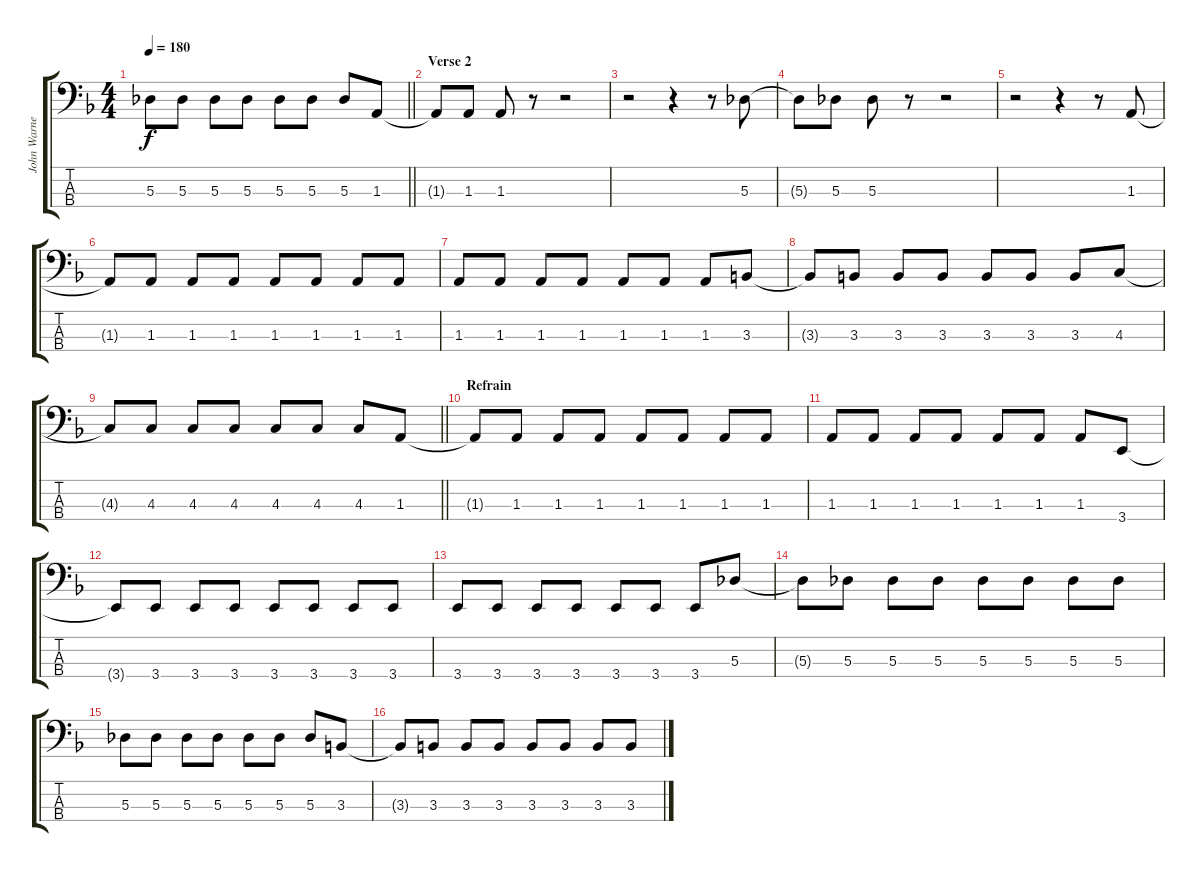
\track ("John Warne (Bass)" "John Warne") {instrument electricbasspick}
\staff {score tabs}
\tuning (Gb2 Db2 Ab1 Db1) {hide}
\ts (4 4)
\tempo 180
\clef f4
\barLineRight lightlight
\ks dminor
5.3.8{dy f} 5.3.8 5.3.8 5.3.8 5.3.8 5.3.8 5.3.8 1.3.8 |
\section ("" "Verse 2")
1.3{t}.8 1.3.8 1.3.8 r.8 r.2 |
r.2 r.4 r.8 5.3.8 |
5.3{t}.8 5.3.8 5.3.8 r.8 r.2 |
r.2 r.4 r.8 1.3.8 |
1.3{t}.8 1.3.8 1.3.8 1.3.8 1.3.8 1.3.8 1.3.8 1.3.8 |
1.3.8 1.3.8 1.3.8 1.3.8 1.3.8 1.3.8 1.3.8 3.3.8 |
3.3{t}.8 3.3.8 3.3.8 3.3.8 3.3.8 3.3.8 3.3.8 4.3.8 |
\barLineRight lightlight
4.3{t}.8 4.3.8 4.3.8 4.3.8 4.3.8 4.3.8 4.3.8 1.3.8 |
\section ("" "Refrain")
1.3{t}.8 1.3.8 1.3.8 1.3.8 1.3.8 1.3.8 1.3.8 1.3.8 |
1.3.8 1.3.8 1.3.8 1.3.8 1.3.8 1.3.8 1.3.8 3.4.8 |
3.4{t}.8 3.4.8 3.4.8 3.4.8 3.4.8 3.4.8 3.4.8 3.4.8 |
3.4.8 3.4.8 3.4.8 3.4.8 3.4.8 3.4.8 3.4.8 5.3.8 |
5.3{t}.8 5.3.8 5.3.8 5.3.8 5.3.8 5.3.8 5.3.8 5.3.8 |
5.3.8 5.3.8 5.3.8 5.3.8 5.3.8 5.3.8 5.3.8 3.3.8 |
3.3{t}.8 3.3.8 3.3.8 3.3.8 3.3.8 3.3.8 3.3.8 3.3.8
